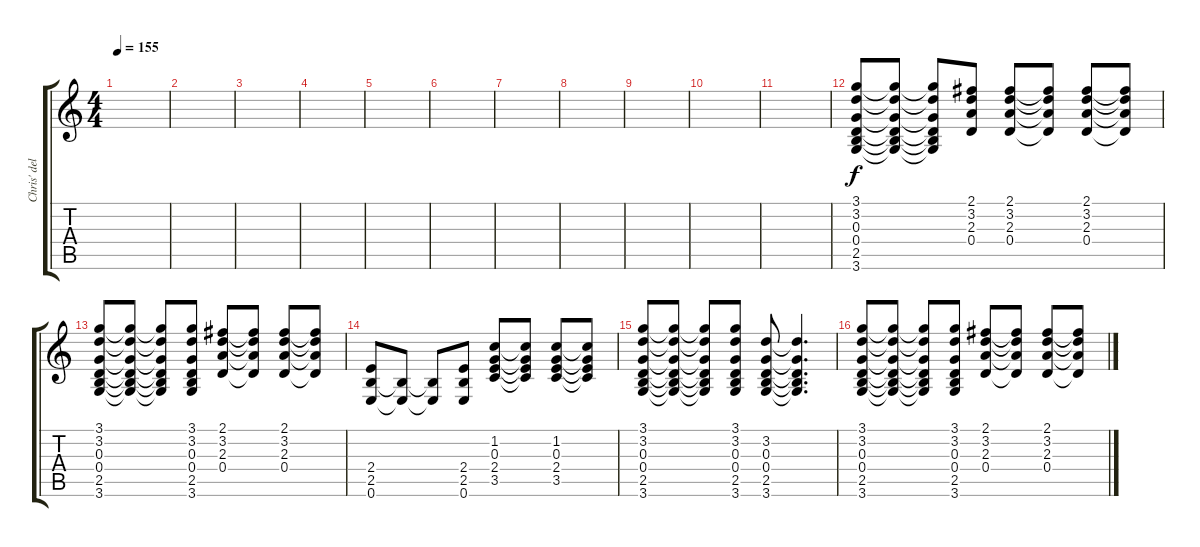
\track ("Chris' delay" "Chris' del") {instrument overdrivenguitar}
\staff {score tabs}
\tuning (E4 B3 G3 D3 A2 E2) {hide}
\ts (4 4)
\tempo 155
\clef g2
\ks c
|
|
|
|
|
|
|
|
|
|
|
(3.1 3.2 0.3 0.4 2.5 3.6).8{dy f volume 8 instrument distortionguitar} (3.1{t} 3.2{t} 0.3{t} 0.4{t} 2.5{t} 3.6{t}).8 (3.1{t} 3.2{t} 0.3{t} 0.4{t} 2.5{t} 3.6{t}).8 (2.1 3.2 2.3 0.4).8 (2.1 3.2 2.3 0.4).8 (2.1{t} 3.2{t} 2.3{t} 0.4{t}).8 (2.1 3.2 2.3 0.4).8 (2.1{t} 3.2{t} 2.3{t} 0.4{t}).8 |
(3.1 3.2 0.3 0.4 2.5 3.6).8 (3.1{t} 3.2{t} 0.3{t} 0.4{t} 2.5{t} 3.6{t}).8 (3.1{t} 3.2{t} 0.3{t} 0.4{t} 2.5{t} 3.6{t}).8 (3.1 3.2 0.3 0.4 2.5 3.6).8 (2.1 3.2 2.3 0.4).8 (2.1{t} 3.2{t} 2.3{t} 0.4{t}).8 (2.1 3.2 2.3 0.4).8 (2.1{t} 3.2{t} 2.3{t} 0.4{t}).8 |
(2.4 2.5 0.6).8 (2.5{t} 0.6{t}).8 (2.5{t} 0.6{t}).8 (2.4 2.5 0.6).8 (1.2 0.3 2.4 3.5).8 (1.2{t} 0.3{t} 2.4{t} 3.5{t}).8 (1.2 0.3 2.4 3.5).8 (1.2{t} 0.3{t} 2.4{t} 3.5{t}).8 |
(3.1 3.2 0.3 0.4 2.5 3.6).8 (3.1{t} 3.2{t} 0.3{t} 0.4{t} 2.5{t} 3.6{t}).8 (3.1{t} 3.2{t} 0.3{t} 0.4{t} 2.5{t} 3.6{t}).8 (3.1 3.2 0.3 0.4 2.5 3.6).8 (3.2 0.3 0.4 2.5 3.6).8 (3.2{t} 0.3{t} 0.4{t} 2.5{t} 3.6{t}).4{d} |
(3.1 3.2 0.3 0.4 2.5 3.6).8 (3.1{t} 3.2{t} 0.3{t} 0.4{t} 2.5{t} 3.6{t}).8 (3.1{t} 3.2{t} 0.3{t} 0.4{t} 2.5{t} 3.6{t}).8 (3.1 3.2 0.3 0.4 2.5 3.6).8 (2.1 3.2 2.3 0.4).8 (2.1{t} 3.2{t} 2.3{t} 0.4{t}).8 (2.1 3.2 2.3 0.4).8 (2.1{t} 3.2{t} 2.3{t} 0.4{t}).8
